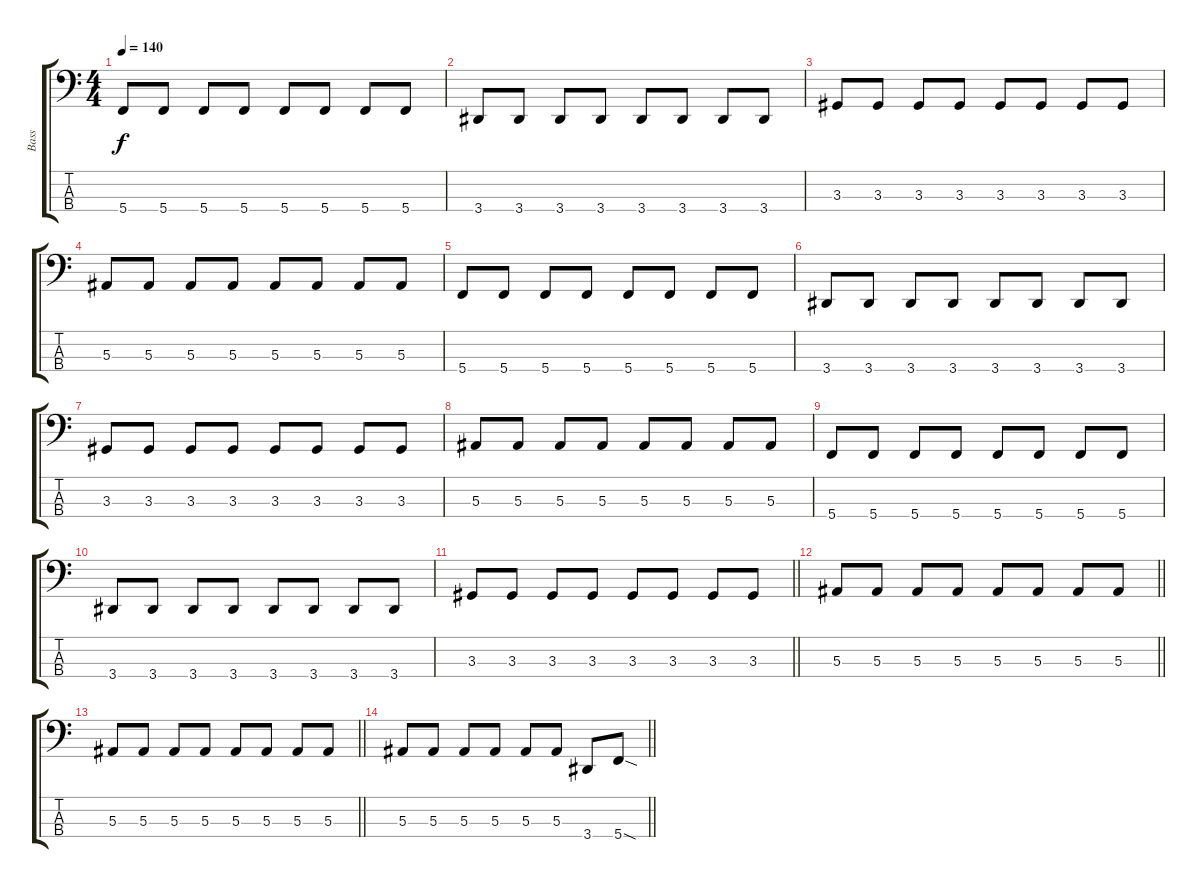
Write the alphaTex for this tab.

\track ("Bass" "Bass") {instrument electricbassfinger}
\staff {score tabs}
\tuning (Eb2 Bb1 F1 C1) {hide}
\ts (4 4)
\tempo 140
\clef f4
\ks c
5.4.8{dy f} 5.4.8 5.4.8 5.4.8 5.4.8 5.4.8 5.4.8 5.4.8 |
3.4.8 3.4.8 3.4.8 3.4.8 3.4.8 3.4.8 3.4.8 3.4.8 |
3.3.8 3.3.8 3.3.8 3.3.8 3.3.8 3.3.8 3.3.8 3.3.8 |
5.3.8 5.3.8 5.3.8 5.3.8 5.3.8 5.3.8 5.3.8 5.3.8 |
5.4.8 5.4.8 5.4.8 5.4.8 5.4.8 5.4.8 5.4.8 5.4.8 |
3.4.8 3.4.8 3.4.8 3.4.8 3.4.8 3.4.8 3.4.8 3.4.8 |
3.3.8 3.3.8 3.3.8 3.3.8 3.3.8 3.3.8 3.3.8 3.3.8 |
5.3.8 5.3.8 5.3.8 5.3.8 5.3.8 5.3.8 5.3.8 5.3.8 |
5.4.8 5.4.8 5.4.8 5.4.8 5.4.8 5.4.8 5.4.8 5.4.8 |
3.4.8 3.4.8 3.4.8 3.4.8 3.4.8 3.4.8 3.4.8 3.4.8 |
\barLineRight lightlight
3.3.8 3.3.8 3.3.8 3.3.8 3.3.8 3.3.8 3.3.8 3.3.8 |
\barLineRight lightlight
5.3.8 5.3.8 5.3.8 5.3.8 5.3.8 5.3.8 5.3.8 5.3.8 |
\barLineRight lightlight
5.3.8 5.3.8 5.3.8 5.3.8 5.3.8 5.3.8 5.3.8 5.3.8 |
\barLineRight lightlight
5.3.8 5.3.8 5.3.8 5.3.8 5.3.8 5.3.8 3.4.8 5.4{sod}.8
